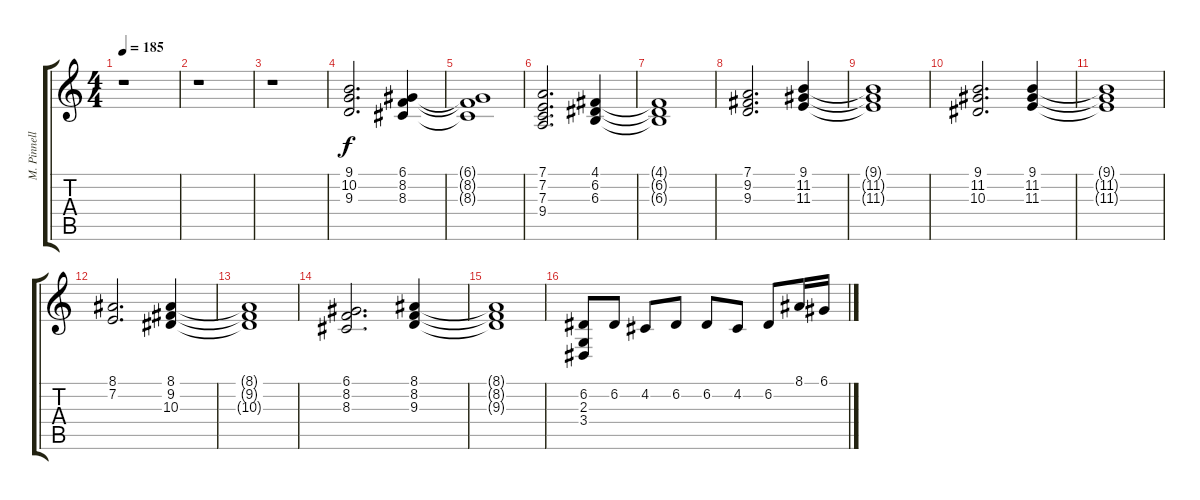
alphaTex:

\track ("M. Pinnella (Base)" "M. Pinnell") {instrument stringensemble1}
\staff {score tabs}
\tuning (D4 A3 F3 C3 G2 D2) {hide}
\ts (4 4)
\tempo 185
\clef g2
\ks c
r.1{dy f} |
r.1 |
r.1 |
(9.1 10.2 9.3).2{d} (6.1 8.2 8.3).4 |
(6.1{t} 8.2{t} 8.3{t}).1 |
(7.1 7.2 7.3 9.4).2{d} (4.1 6.2 6.3).4 |
(4.1{t} 6.2{t} 6.3{t}).1 |
(7.1 9.2 9.3).2{d} (9.1 11.2 11.3).4 |
(9.1{t} 11.2{t} 11.3{t}).1 |
(9.1 11.2 10.3).2{d} (9.1 11.2 11.3).4 |
(9.1{t} 11.2{t} 11.3{t}).1 |
(8.1 7.2).2{d} (8.1 9.2 10.3).4 |
(8.1{t} 9.2{t} 10.3{t}).1 |
(6.1 8.2 8.3).2{d} (8.1 8.2 9.3).4 |
(8.1{t} 8.2{t} 9.3{t}).1 |
(6.2 2.3 3.4).8 6.2.8 4.2.8 6.2.8 6.2.8 4.2.8 6.2.8 8.1.16 6.1.16
